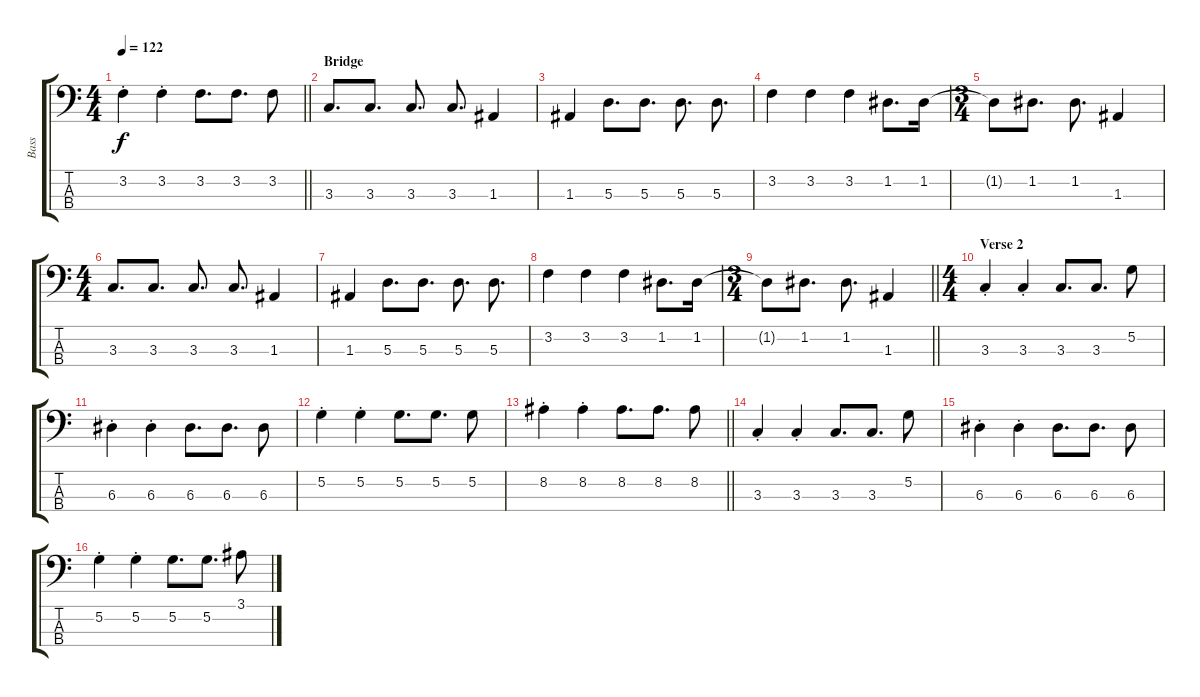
\track ("Bass" "Bass") {instrument electricbassfinger}
\staff {score tabs}
\tuning (G2 D2 A1 E1) {hide}
\ts (4 4)
\tempo 122
\clef f4
\barLineRight lightlight
\ks c
3.2{st}.4{dy f} 3.2{st}.4 3.2.8{d} 3.2.8{d} 3.2.8 |
\section ("" "Bridge")
3.3.8{d} 3.3.8{d} 3.3.8{d} 3.3.8{d} 1.3.4 |
1.3.4 5.3.8{d} 5.3.8{d} 5.3.8{d} 5.3.8{d} |
3.2.4 3.2.4 3.2.4 1.2.8{d} 1.2.16 |
\ts (3 4)
1.2{t}.8 1.2.8{d} 1.2.8{d} 1.3.4 |
\ts (4 4)
3.3.8{d} 3.3.8{d} 3.3.8{d} 3.3.8{d} 1.3.4 |
1.3.4 5.3.8{d} 5.3.8{d} 5.3.8{d} 5.3.8{d} |
3.2.4 3.2.4 3.2.4 1.2.8{d} 1.2.16 |
\ts (3 4)
\barLineRight lightlight
1.2{t}.8 1.2.8{d} 1.2.8{d} 1.3.4 |
\ts (4 4)
\section ("" "Verse 2")
3.3{st}.4 3.3{st}.4 3.3.8{d} 3.3.8{d} 5.2.8 |
6.3{st}.4 6.3{st}.4 6.3.8{d} 6.3.8{d} 6.3.8 |
5.2{st}.4 5.2{st}.4 5.2.8{d} 5.2.8{d} 5.2.8 |
\barLineRight lightlight
8.2{st}.4 8.2{st}.4 8.2.8{d} 8.2.8{d} 8.2.8 |
3.3{st}.4 3.3{st}.4 3.3.8{d} 3.3.8{d} 5.2.8 |
6.3{st}.4 6.3{st}.4 6.3.8{d} 6.3.8{d} 6.3.8 |
5.2{st}.4 5.2{st}.4 5.2.8{d} 5.2.8{d} 3.1.8
